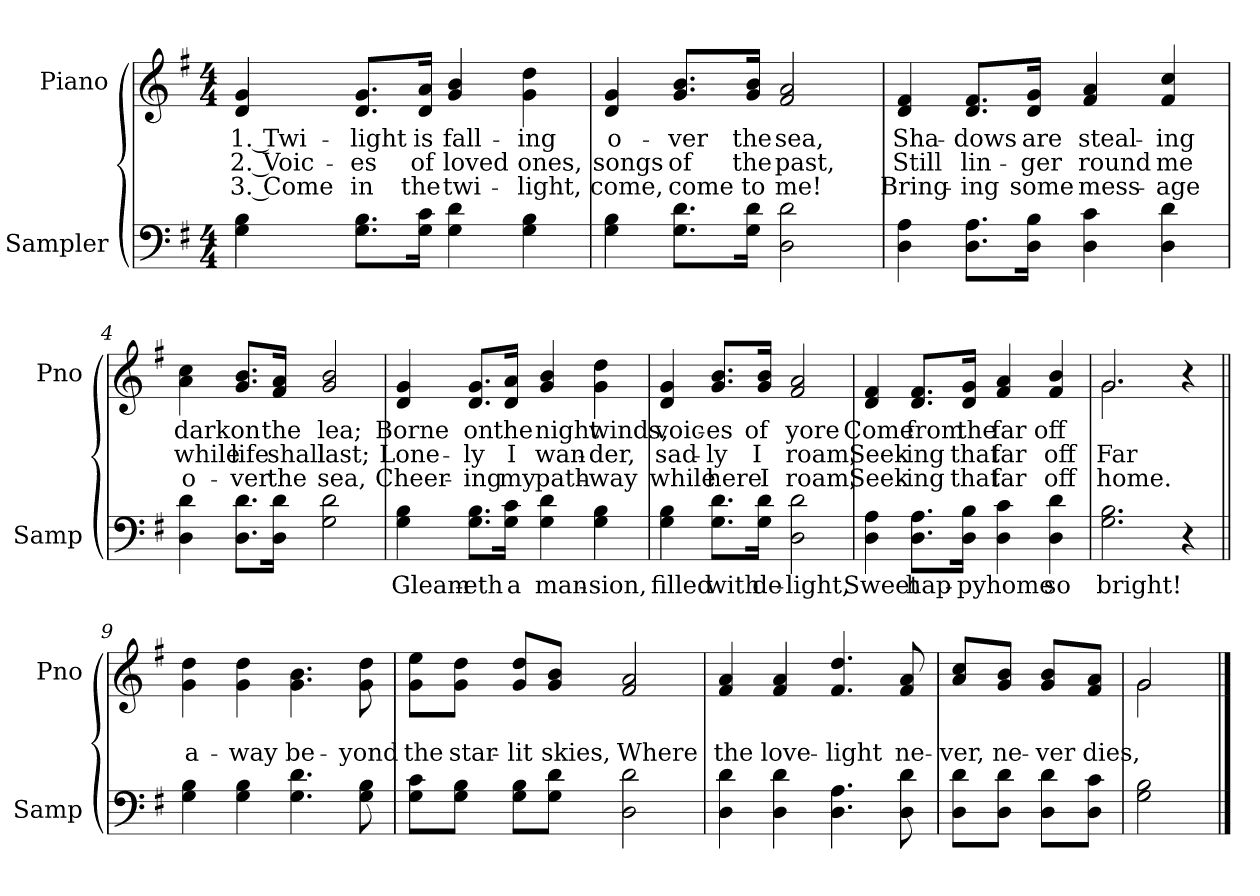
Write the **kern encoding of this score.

**kern	**text	**kern	**text	**text	**text
*part2	*part2	*part1	*part1	*part1	*part1
*staff2	*staff2	*staff1	*staff1	*staff1	*staff1
*I"Sampler	*	*I"Piano	*	*	*
*I'Samp	*	*I'Pno	*	*	*
*clefF4	*	*clefG2	*	*	*
*k[f#]	*	*k[f#]	*	*	*
*G:	*	*G:	*	*	*
*M4/4	*	*M4/4	*	*	*
=1	=1	=1	=1	=1	=1
4G 4B	.	4d 4g	1. Twi-	2. Voic-	3. Come
8.G\ 8.B\L	.	8.d/ 8.g/L	-light	-es	in
16G\ 16c\Jk	.	16d/ 16a/Jk	is	of	the
4G 4d	.	4g 4b	fall-	loved	twi-
4G 4B	.	4g 4dd	-ing	ones,	-light,
=2	=2	=2	=2	=2	=2
4G 4B	.	4d 4g	o-	songs	come,
8.G\ 8.d\L	.	8.g/ 8.b/L	-ver	of	come
16G\ 16d\Jk	.	16g/ 16b/Jk	the	the	to
2D 2d	.	2f# 2a	sea,	past,	me!
=3	=3	=3	=3	=3	=3
4D 4A	.	4d 4f#	Sha-	Still	Bring-
8.D\ 8.A\L	.	8.d/ 8.f#/L	-dows	lin-	-ing
16D\ 16B\Jk	.	16d/ 16g/Jk	are	-ger	some
4D 4c	.	4f# 4a	steal-	round	mess-
4D 4d	.	4f# 4cc	-ing	me	-age
=4	=4	=4	=4	=4	=4
4D 4d	.	4a 4cc	dark	while	o-
8.D\ 8.d\L	.	8.g/ 8.b/L	on	life	-ver
16D\ 16d\Jk	.	16f#/ 16a/Jk	the	shall	the
2G 2d	.	2g 2b	lea;	last;	sea,
=5	=5	=5	=5	=5	=5
4G 4B	Gleam-	4d 4g	Borne	Lone-	Cheer-
8.G\ 8.B\L	-eth	8.d/ 8.g/L	on	-ly	-ing
16G\ 16c\Jk	a	16d/ 16a/Jk	the	I	my
4G 4d	man-	4g 4b	night	wan-	path-
4G 4B	-sion,	4g 4dd	winds,	-der,	-way
=6	=6	=6	=6	=6	=6
4G 4B	filled	4d 4g	voic-	sad-	while
8.G\ 8.d\L	with	8.g/ 8.b/L	-es	-ly	here
16G\ 16d\Jk	de-	16g/ 16b/Jk	of	I	I
2D 2d	-light,	2f# 2a	yore	roam,	roam,
=7	=7	=7	=7	=7	=7
4D 4A	Sweet	4d 4f#	Come	Seek-	Seek-
8.D\ 8.A\L	hap-	8.d/ 8.f#/L	from	-ing	-ing
16D\ 16B\Jk	-py	16d/ 16g/Jk	the	that	that
4D 4c	home	4f# 4a	far	far	far
4D 4d	so	4f# 4b	off	off	off
=8	=8	=8	=8	=8	=8
*	*	*^	*	*	*
2.G 2.B	bright!	2.g/	2.g	.	Far	home.
4r	.	4r	4ryy	.	.	.
=9||	=9||	=9||	=9||	=9||	=9||	=9||
!	!	!LO:TX:t=Refrain	!	!	!	!
*	*	*v	*v	*	*	*
4G 4B	.	4g 4dd	.	a-	.
4G 4B	.	4g 4dd	.	-way	.
4.G 4.d	.	4.g\ 4.b\	.	be-	.
8G 8B	.	8g 8dd	.	-yond	.
=10	=10	=10	=10	=10	=10
8G\ 8c\L	.	8g\ 8ee\L	.	the	.
8G\ 8B\J	.	8g\ 8dd\J	.	star-	.
8G\ 8B\L	.	8g/ 8dd/L	.	-lit	.
8G\ 8d\J	.	8g/ 8b/J	.	skies,	.
2D 2d	.	2f# 2a	.	Where	.
=11	=11	=11	=11	=11	=11
4D 4d	.	4f# 4a	.	the	.
4D 4d	.	4f# 4a	.	love-	.
4.D 4.A	.	4.f# 4.dd	.	-light	.
8D 8d	.	8f# 8a	.	ne-	.
=12	=12	=12	=12	=12	=12
8D\ 8d\L	.	8a/ 8cc/L	.	-ver,	.
8D\ 8d\J	.	8g/ 8b/J	.	ne-	.
8D\ 8d\L	.	8g/ 8b/L	.	-ver	.
8D\ 8c\J	.	8f#/ 8a/J	.	dies,	.
=13	=13	=13	=13	=13	=13
*	*	*^	*	*	*
2G 2B	.	2g/	2g	.	.	.
*	*	*v	*v	*	*	*
==	==	==	==	==	==
*-	*-	*-	*-	*-	*-
